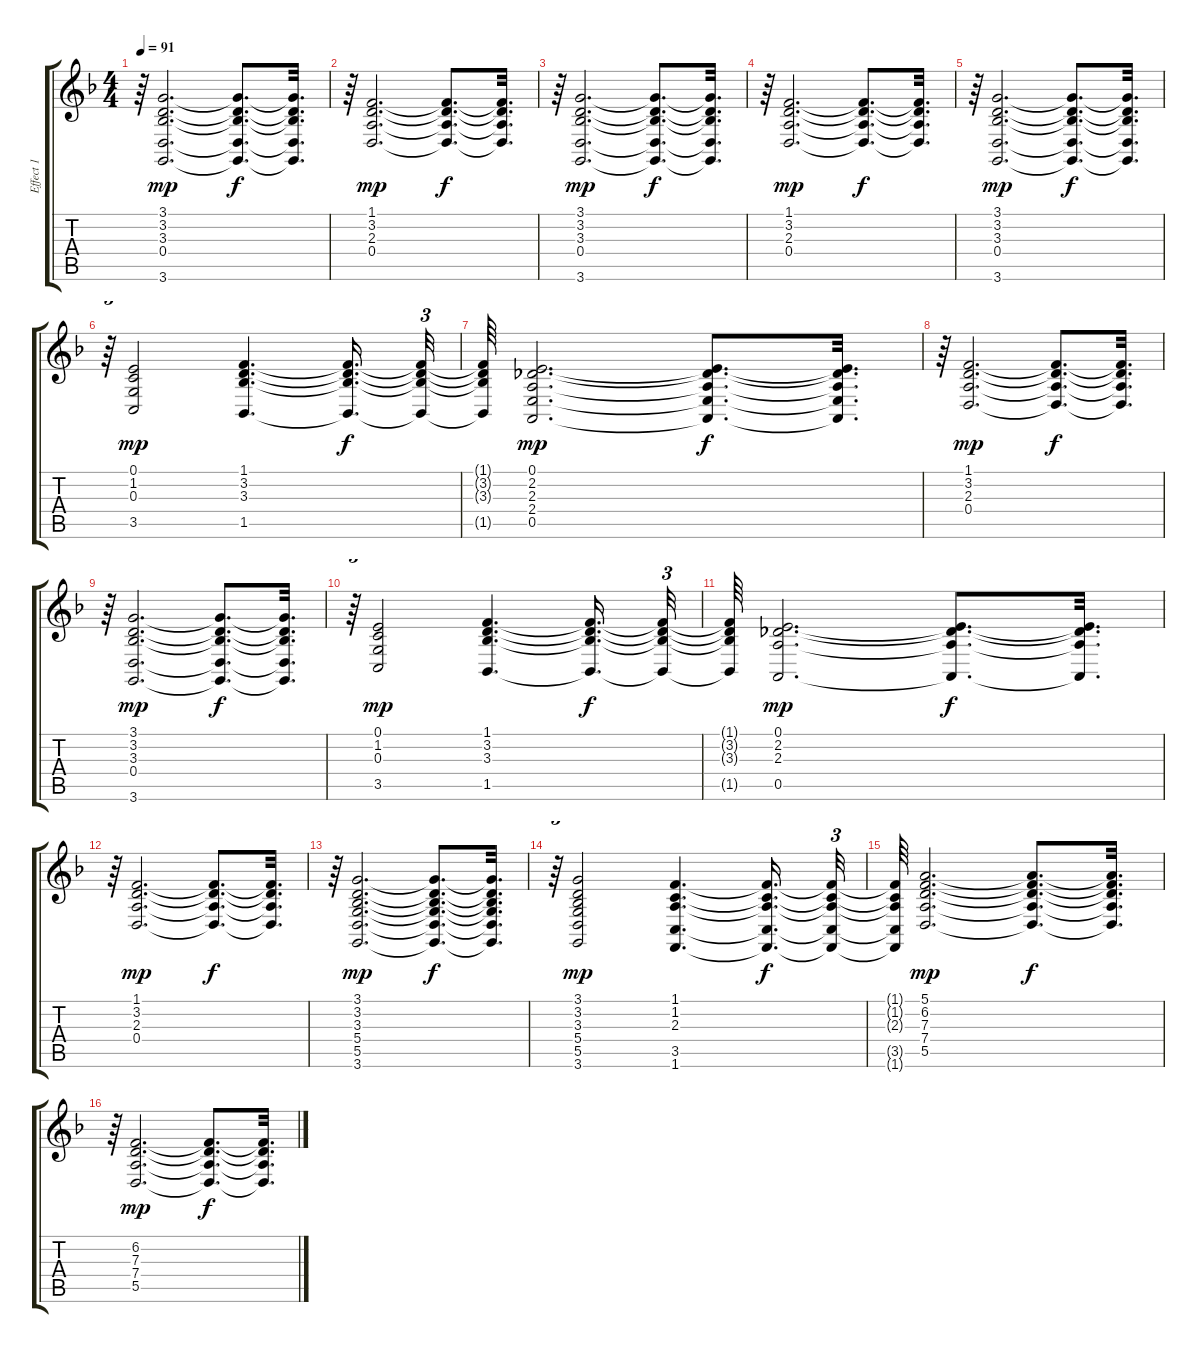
\track ("Effect 1" "Effect 1") {instrument stringensemble2}
\staff {score tabs}
\tuning (E4 B3 G3 D3 A2 E2) {hide}
\ts (4 4)
\tempo 91
\clef g2
\ks dminor
r.64{dy f} (3.1 3.2 3.3 0.4 3.6).2{d dy mp} (3.1{t} 3.2{t} 3.3{t} 0.4{t} 3.6{t}).8{d dy f} (3.1{t} 3.2{t} 3.3{t} 0.4{t} 3.6{t}).32{d} |
r.64 (1.1 3.2 2.3 0.4).2{d dy mp} (1.1{t} 3.2{t} 2.3{t} 0.4{t}).8{d dy f} (1.1{t} 3.2{t} 2.3{t} 0.4{t}).32{d} |
r.64 (3.1 3.2 3.3 0.4 3.6).2{d dy mp} (3.1{t} 3.2{t} 3.3{t} 0.4{t} 3.6{t}).8{d dy f} (3.1{t} 3.2{t} 3.3{t} 0.4{t} 3.6{t}).32{d} |
r.64 (1.1 3.2 2.3 0.4).2{d dy mp} (1.1{t} 3.2{t} 2.3{t} 0.4{t}).8{d dy f} (1.1{t} 3.2{t} 2.3{t} 0.4{t}).32{d} |
r.64 (3.1 3.2 3.3 0.4 3.6).2{d dy mp} (3.1{t} 3.2{t} 3.3{t} 0.4{t} 3.6{t}).8{d dy f} (3.1{t} 3.2{t} 3.3{t} 0.4{t} 3.6{t}).32{d} |
r.64{tu (3 2)} (0.1 1.2 0.3 3.5).2{dy mp} (1.1 3.2 3.3 1.5).4{d} (1.1{t} 3.2{t} 3.3{t} 1.5{t}).16{d dy f} (1.1{t} 3.2{t} 3.3{t} 1.5{t}).32{tu (3 2)} |
(1.1{t} 3.2{t} 3.3{t} 1.5{t}).64 (0.1 2.2 2.3 2.4 0.5).2{d dy mp} (0.1{t} 2.2{t} 2.3{t} 2.4{t} 0.5{t}).8{d dy f} (0.1{t} 2.2{t} 2.3{t} 2.4{t} 0.5{t}).32{d} |
r.64 (1.1 3.2 2.3 0.4).2{d dy mp} (1.1{t} 3.2{t} 2.3{t} 0.4{t}).8{d dy f} (1.1{t} 3.2{t} 2.3{t} 0.4{t}).32{d} |
r.64 (3.1 3.2 3.3 0.4 3.6).2{d dy mp} (3.1{t} 3.2{t} 3.3{t} 0.4{t} 3.6{t}).8{d dy f} (3.1{t} 3.2{t} 3.3{t} 0.4{t} 3.6{t}).32{d} |
r.64{tu (3 2)} (0.1 1.2 0.3 3.5).2{dy mp} (1.1 3.2 3.3 1.5).4{d} (1.1{t} 3.2{t} 3.3{t} 1.5{t}).16{d dy f} (1.1{t} 3.2{t} 3.3{t} 1.5{t}).32{tu (3 2)} |
(1.1{t} 3.2{t} 3.3{t} 1.5{t}).64 (0.1 2.2 2.3 0.5).2{d dy mp} (0.1{t} 2.2{t} 2.3{t} 0.5{t}).8{d dy f} (0.1{t} 2.2{t} 2.3{t} 0.5{t}).32{d} |
r.64 (1.1 3.2 2.3 0.4).2{d dy mp} (1.1{t} 3.2{t} 2.3{t} 0.4{t}).8{d dy f} (1.1{t} 3.2{t} 2.3{t} 0.4{t}).32{d} |
r.64 (3.1 3.2 3.3 5.4 5.5 3.6).2{d dy mp} (3.1{t} 3.2{t} 3.3{t} 5.4{t} 5.5{t} 3.6{t}).8{d dy f} (3.1{t} 3.2{t} 3.3{t} 5.4{t} 5.5{t} 3.6{t}).32{d} |
r.64{tu (3 2)} (3.1 3.2 3.3 5.4 5.5 3.6).2{dy mp} (1.1 1.2 2.3 3.5 1.6).4{d} (1.1{t} 1.2{t} 2.3{t} 3.5{t} 1.6{t}).16{d dy f} (1.1{t} 1.2{t} 2.3{t} 3.5{t} 1.6{t}).32{tu (3 2)} |
(1.1{t} 1.2{t} 2.3{t} 3.5{t} 1.6{t}).64 (5.1 6.2 7.3 7.4 5.5).2{d dy mp} (5.1{t} 6.2{t} 7.3{t} 7.4{t} 5.5{t}).8{d dy f} (5.1{t} 6.2{t} 7.3{t} 7.4{t} 5.5{t}).32{d} |
r.64 (6.2 7.3 7.4 5.5).2{d dy mp} (6.2{t} 7.3{t} 7.4{t} 5.5{t}).8{d dy f} (6.2{t} 7.3{t} 7.4{t} 5.5{t}).32{d}
